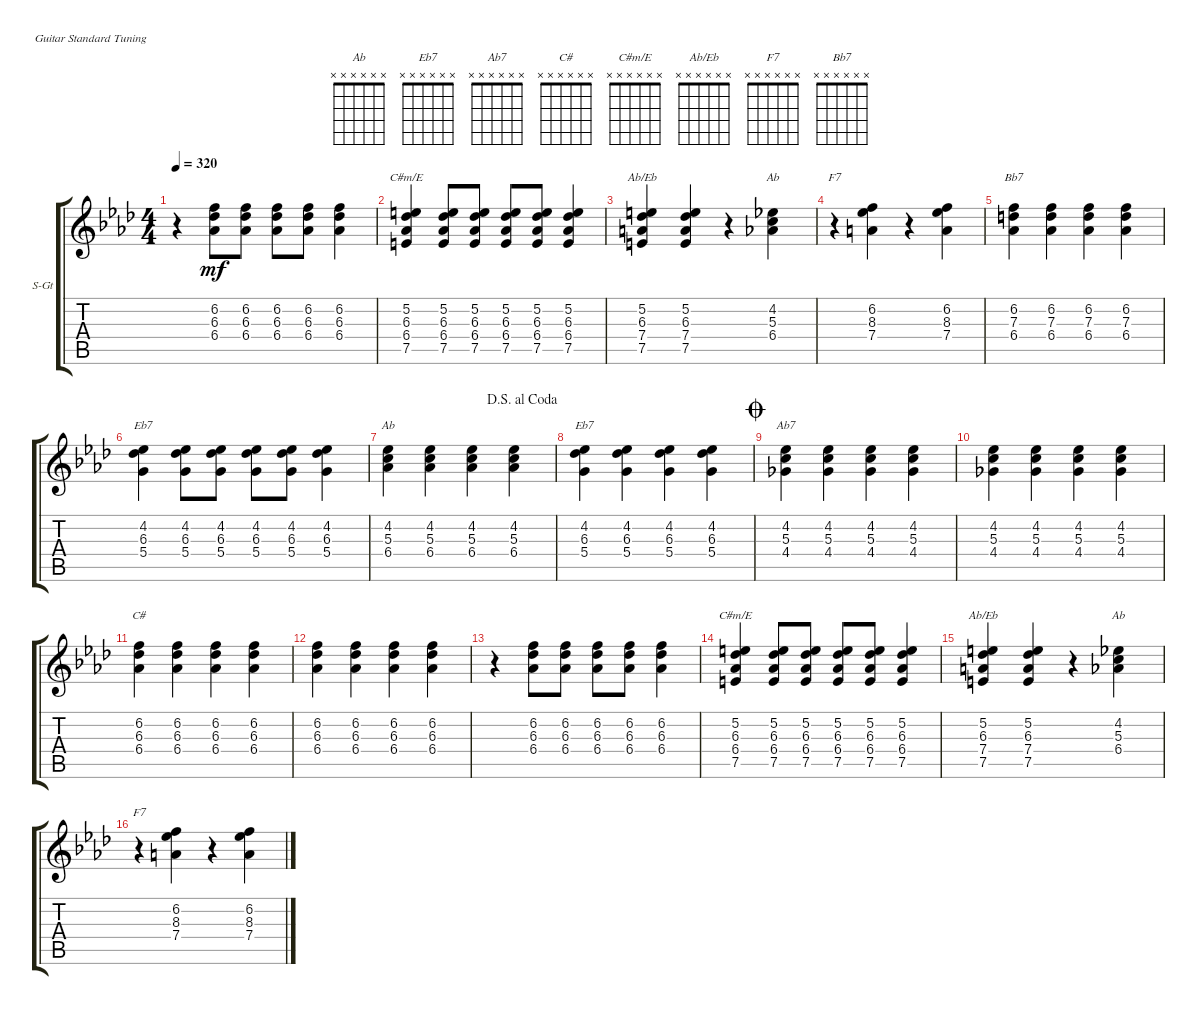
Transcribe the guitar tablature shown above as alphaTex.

\bracketExtendMode groupsimilarinstruments
\firstSystemTrackNameOrientation horizontal
\otherSystemsTrackNameOrientation horizontal
\track ("(accoustic)" "S-Gt") {instrument acousticgrandpiano}
\staff {score tabs}
\tuning (E4 B3 G3 D3 A2 E2)
\displaytranspose 12
\chord ("Ab" x x x x x x)
\chord ("Eb7" x x x x x x)
\chord ("Ab7" x x x x x x)
\chord ("C#" x x x x x x)
\chord ("C#m/E" x x x x x x)
\chord ("Ab/Eb" x x x x x x)
\chord ("F7" x x x x x x)
\chord ("Bb7" x x x x x x)
\ts (4 4)
\tempo 320
\clef g2
\ks fminor
r.4{dy mf} (6.2 6.3 6.4).8 (6.2 6.3 6.4).8 (6.2 6.3 6.4).8 (6.2 6.3 6.4).8 (6.2 6.3 6.4).4 |
(5.2 6.3 6.4 7.5).4{ch "C#m/E"} (5.2 6.3 6.4 7.5).8 (5.2 6.3 6.4 7.5).8 (5.2 6.3 6.4 7.5).8 (5.2 6.3 6.4 7.5).8 (5.2 6.3 6.4 7.5).4 |
(5.2 6.3 7.4 7.5).4{ch "Ab/Eb"} (5.2 6.3 7.4 7.5).4 r.4 (4.2 5.3 6.4).4{ch "Ab"} |
r.4{ch "F7"} (6.2 8.3 7.4).4 r.4 (6.2 8.3 7.4).4 |
(6.2 7.3 6.4).4{ch "Bb7"} (6.2 7.3 6.4).4 (6.2 7.3 6.4).4 (6.2 7.3 6.4).4 |
(4.2 6.3 5.4).4{ch "Eb7"} (4.2 6.3 5.4).8 (4.2 6.3 5.4).8 (4.2 6.3 5.4).8 (4.2 6.3 5.4).8 (4.2 6.3 5.4).4 |
\jump dalsegnoalcoda
(4.2 5.3 6.4).4{ch "Ab"} (4.2 5.3 6.4).4 (4.2 5.3 6.4).4 (4.2 5.3 6.4).4 |
(4.2 6.3 5.4).4{ch "Eb7"} (4.2 6.3 5.4).4 (4.2 6.3 5.4).4 (4.2 6.3 5.4).4 |
\jump coda
(4.2 5.3 4.4).4{ch "Ab7"} (4.2 5.3 4.4).4 (4.2 5.3 4.4).4 (4.2 5.3 4.4).4 |
(4.2 5.3 4.4).4 (4.2 5.3 4.4).4 (4.2 5.3 4.4).4 (4.2 5.3 4.4).4 |
(6.2 6.3 6.4).4{ch "C#"} (6.2 6.3 6.4).4 (6.2 6.3 6.4).4 (6.2 6.3 6.4).4 |
(6.2 6.3 6.4).4 (6.2 6.3 6.4).4 (6.2 6.3 6.4).4 (6.2 6.3 6.4).4 |
r.4 (6.2 6.3 6.4).8 (6.2 6.3 6.4).8 (6.2 6.3 6.4).8 (6.2 6.3 6.4).8 (6.2 6.3 6.4).4 |
(5.2 6.3 6.4 7.5).4{ch "C#m/E"} (5.2 6.3 6.4 7.5).8 (5.2 6.3 6.4 7.5).8 (5.2 6.3 6.4 7.5).8 (5.2 6.3 6.4 7.5).8 (5.2 6.3 6.4 7.5).4 |
(5.2 6.3 7.4 7.5).4{ch "Ab/Eb"} (5.2 6.3 7.4 7.5).4 r.4 (4.2 5.3 6.4).4{ch "Ab"} |
r.4{ch "F7"} (6.2 8.3 7.4).4 r.4 (6.2 8.3 7.4).4
